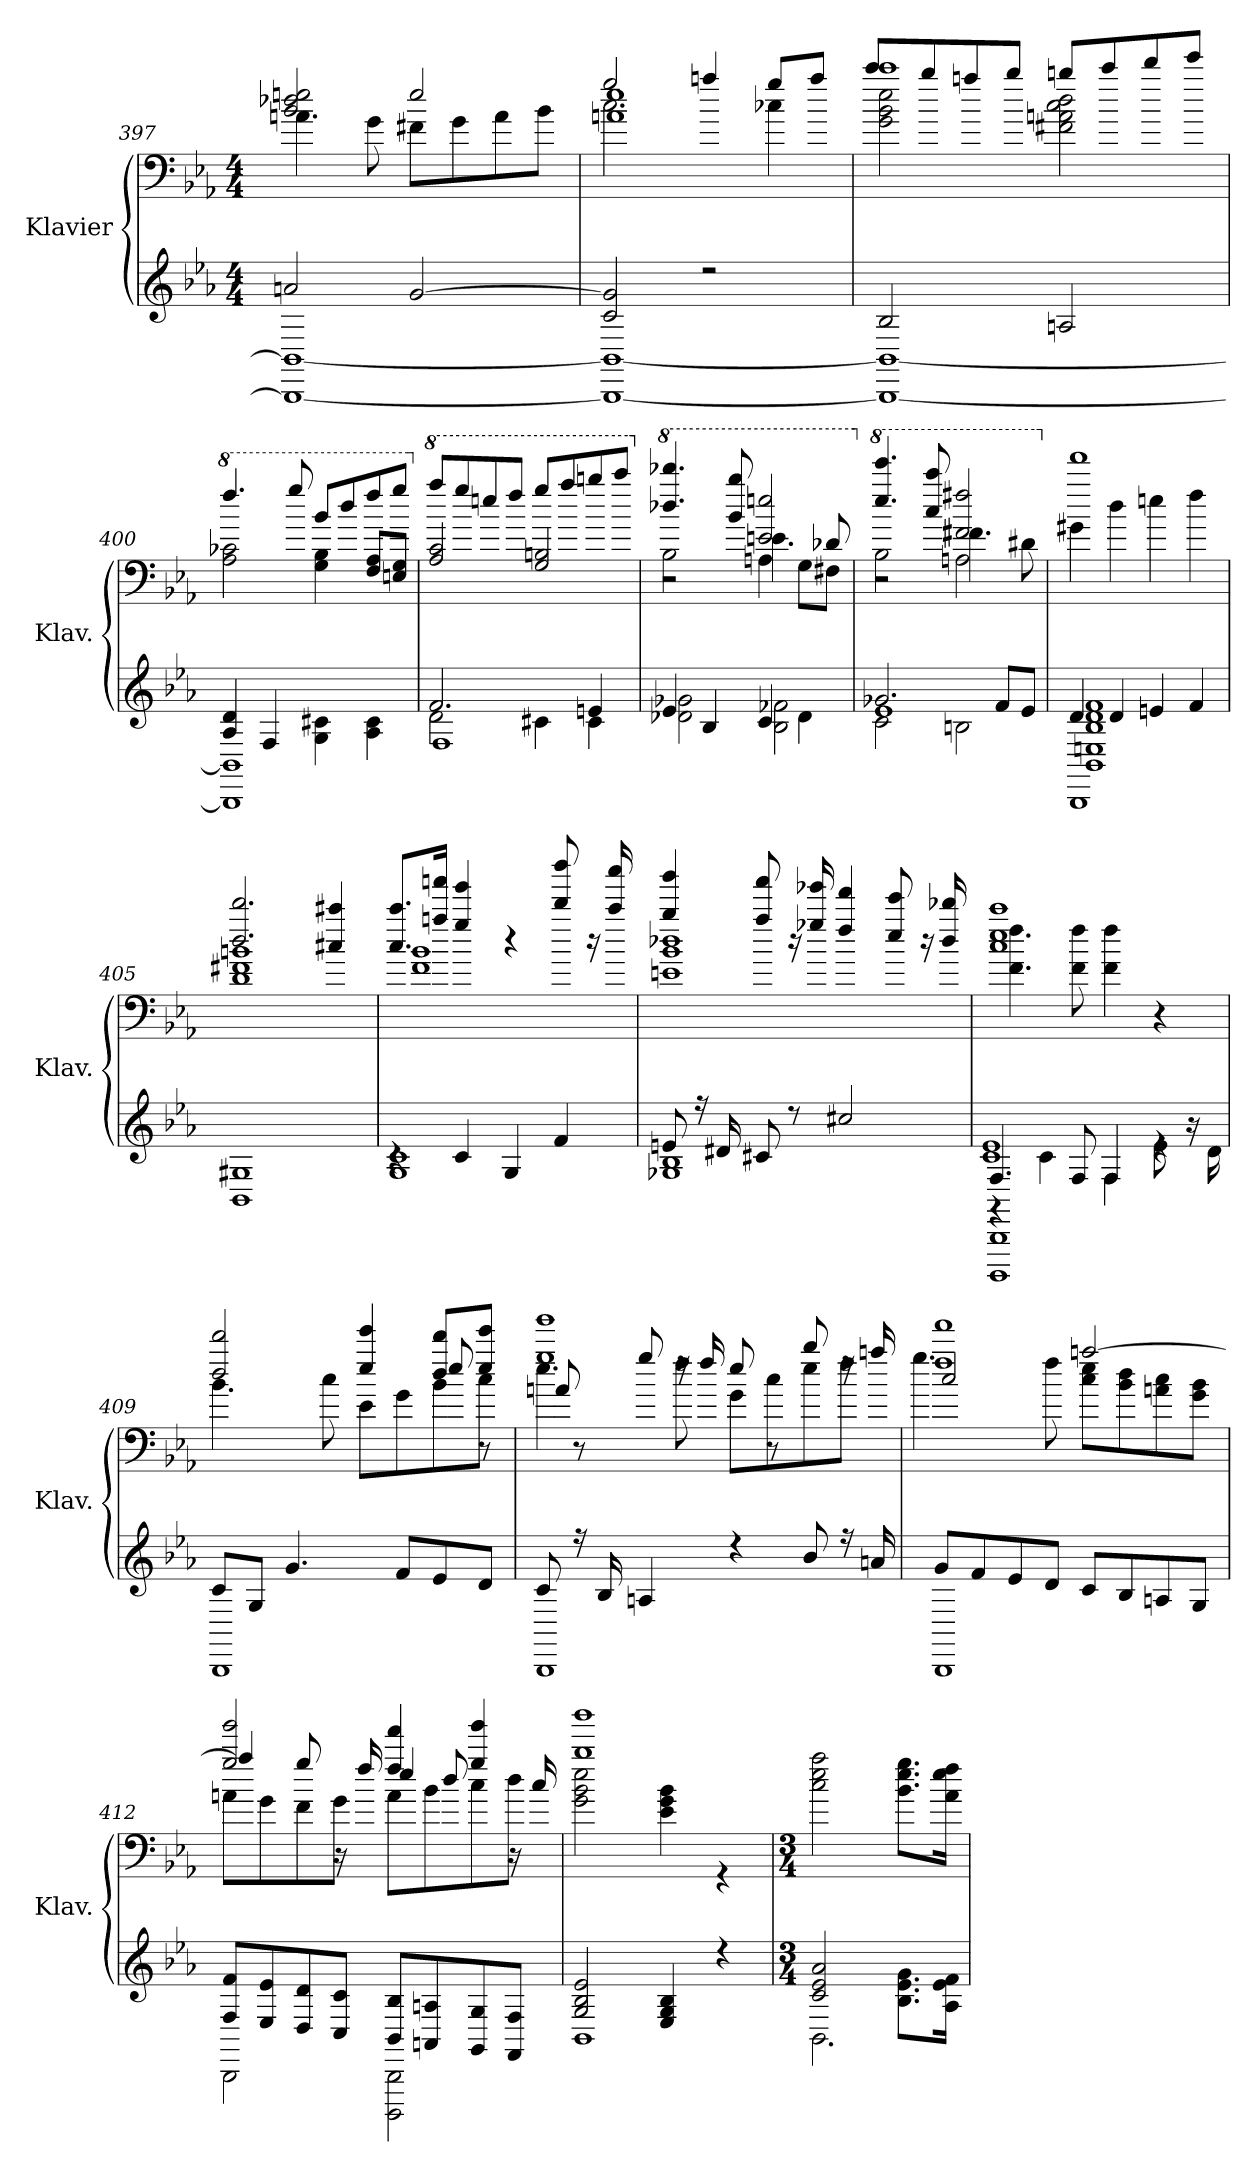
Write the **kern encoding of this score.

**kern	**kern
*part1	*part1
*staff2	*staff1
*I"Klavier	*
*I'Klav.	*
*clefG2	*clefF4
*k[b-e-a-]	*k[b-e-a-]
*M4/4	*M4/4
=397	=397
*^	*^
2an/	1BBB-_ 1BB-_	2b-/ 2dd-X/ 2een/	4.an\
.	.	.	8g\
[2g/	.	2ee/	8f#X\L
.	.	.	8g\
.	.	.	8a\
.	.	.	8b-\J
=398	=398	=398	=398
*	*	*	*^
2c/ 2g/]	1BBB-_ 1BB-_	2gg/	2.cc\	1an 1ee-
2r	.	4aan/	.	.
.	.	8gg/L	4cc-X\	.
.	.	8aa/J	.	.
!!LO:LB:g=z	!!	!!
=399	=399	=399	=399	=399
2B-/	1BBB-_ 1BB-_	1ccc	8ccc/L	2g\ 2b-\ 2ee-\
.	.	.	8bb-/	.
.	.	.	8aan/	.
.	.	.	8bb-/J	.
2An/	.	.	8bbn/L	2f#X\ 2an\ 2cc\ 2dd\
.	.	.	8ccc/	.
.	.	.	8ddd/	.
.	.	.	8eee-/J	.
*	*	*v	*v	*v
=400	=400	=400
*	*	*8va
*	*	*^
4A-/ 4d/	1BBB-] 1BB-]	4.fff/	2a-\ 2cc-X\
4F/	.	.	.
.	.	8ggg/	.
4G\ 4c#X\	.	8bb-/L	4g\ 4b-\
.	.	8ddd/	.
4A-\ 4c#\	.	8fff/	8f/ 8a-/L
.	.	8ggg/J	8en/ 8g/J
=401	=401	=401	=401
*	*^	*	*
*	*	*	*X8va	*
*	*	*	*8va	*
2.f/	2d\	1F	8aaa-/L	2a-/ 2cc/
.	.	.	8ggg/	.
.	.	.	8eeen/	.
.	.	.	8fff/J	.
.	4c#X\	.	8ggg/L	2g/ 2bn/
.	.	.	8aaa-/	.
4en/	4c#\	.	8bbbn/	.
.	.	.	8cccc/J	.
*	*v	*v	*	*
*	*	*v	*v
=402	=402	=402
*	*	*X8va
*	*	*8va
*	*	*^
*	*	*	*^
4e-/	2d-X\ 2g-X\	4.ddd-X/ 4.dddd-X/	2r	2b-\
4B-/	.	.	.	.
.	.	8bb-/ 8bbb-/	.	.
4c/	2B-\ 2f-X\	2een/ 2eeen/	4.ee\	4an\
4d-\	.	.	.	8g\L
.	.	.	8dd-X/	8f#X\J
=403	=403	=403	=403	=403
*	*^	*	*	*
*	*	*	*X8va	*	*
*	*	*	*8va	*	*
2.g-X/	2c\	1e-	4.eee-/ 4.eeee-/	2r	2b-\
.	.	.	8ccc/ 8cccc/	.	.
.	2Bn\	.	2ff#X/ 2fff#X/	4.ff#\	2an\
8f/L	.	.	.	.	.
8e-/J	.	.	.	8dd#X\	.
*	*	*	*v	*v	*v
=404	=404	=404	=404
*	*	*	*X8va
*	*	*	*^
4d/	1BB- 1En 1B- 1d 1f	1BBB-	1fff	4g#X\
4d/	.	.	.	4dd\
4en/	.	.	.	4een\
4f/	.	.	.	4ff\
*v	*v	*v	*	*
=405	=405	=405
1BB- 1G#X	2.dd/ 2.ddd/	1d 1f#X 1bn
.	4cc#X/ 4ccc#X/	.
!!LO:LB:g=z	!!
=406	=406	=406
*^	*	*
4rc	1G 1c	8.cc/ 8.ccc/L	1f 1b-
.	.	16aan/ 16aaan/Jk	.
4c/	.	4gg/ 4ggg/	.
4G/	.	4r	.
4f/	.	8ddd/ 8dddd/	.
.	.	16r	.
.	.	16ccc/ 16cccc/	.
=407	=407	=407	=407
8en/	1G-X 1B-	4bb-/ 4bbb-/	1en 1b- 1dd-X
16r	.	.	.
16d#X/	.	.	.
8c#X/	.	8aa-/ 8aaa-/	.
8r	.	16r	.
.	.	16gg-X/ 16ggg-X/	.
2cc#X/	.	4ff/ 4fff/	.
.	.	8ee-/ 8eee-/	.
.	.	16r	.
.	.	16dd-/ 16ddd-X/	.
=408	=408	=408	=408
*^	*^	*	*^
4.F/	1c 1e-	4rGG	1BBBB- 1BBB-	1cc 1ccc	1ee-	4.f\ 4.ff\
.	.	4c\	.	.	.	.
8F/	.	.	.	.	.	8f\ 8ff\
4F/	.	4F\	.	.	.	4f\ 4ff\
4re	.	8e-\	.	.	.	4r
.	.	16r	.	.	.	.
.	.	16d\	.	.	.	.
*	*v	*v	*v	*	*	*
=409	=409	=409	=409	=409
8c/L	1BBB-	2dd/ 2ddd/	4.b-\	2.ryy
8G/J	.	.	.	.
4.g/	.	.	.	.
.	.	.	8cc\	.
.	.	4ee-/ 4eee-/	8e-\L	.
8f/L	.	.	8g\	.
8e-/	.	8dd/ 8ddd/L	8b-\	8ee-/
8d/J	.	8ee-/ 8eee-/J	8cc\J	8r
!!LO:LB:g=z	!!	!!
=410	=410	=410	=410	=410
8c/	1BBB-	1gg 1ggg	4.ee-\	8an/
16r	.	.	.	8r
16B-/	.	.	.	.
4An/	.	.	.	8gg/
.	.	.	8ff\	16rff
.	.	.	.	16ff/
4r	.	.	8g\L	8ee-/
.	.	.	8cc\	8r
8b-/	.	.	8ee-\	8bb-/
16r	.	.	8ff\J	16rff
16an/	.	.	.	16aan/
=411	=411	=411	=411	=411
8g/L	1BBB-	1ff 1fff	4.gg\	2cc/
8f/	.	.	.	.
8e-/	.	.	.	.
8d/J	.	.	8ff\	.
8c/L	.	.	8cc\ 8ee-\L	[2aan/
8B-/	.	.	8b-\ 8dd\	.
8An/	.	.	8an\ 8cc\	.
8G/J	.	.	8g\ 8b-\J	.
=412	=412	=412	=412	=412
8F/ 8f/L	2BBB-\	2gg/ 2ggg/	8an\L	4aa/]
8E-/ 8e-/	.	.	8g\	.
8D/ 8d/	.	.	8f\	8gg/
8C/ 8c/J	.	.	8g\J	16r
.	.	.	.	16ff/
8BB-/ 8B-/L	2BBBB-\ 2BBB-\	4ff/ 4fff/	8a\L	4ee-/
8AAn/ 8An/	.	.	8b-\	.
8GG/ 8G/	.	4gg/ 4ggg/	8cc\	8dd/
8FF/ 8F/J	.	.	8dd\J	16r
.	.	.	.	16cc/
*	*	*	*v	*v
=413	=413	=413	=413
2G/ 2B-/ 2e-/	1BB-	1bb- 1bbb-	2g\ 2b-\ 2ee-\
4E-/ 4G/ 4B-/	.	.	4e-\ 4g\ 4b-\
4r	.	.	4r
*	*	*v	*v
=414	=414	=414
*M3/4	*	*M3/4
2c/ 2e-/ 2a-/	2.BB-\	2cc\ 2ee-\ 2aa-\
8.B-\ 8.e-\ 8.g\L	.	8.b-\ 8.ee-\ 8.gg\L
16A-\ 16e-\ 16f\Jk	.	16a-\ 16ee-\ 16ff\Jk
*v	*v	*
=	=
*-	*-
